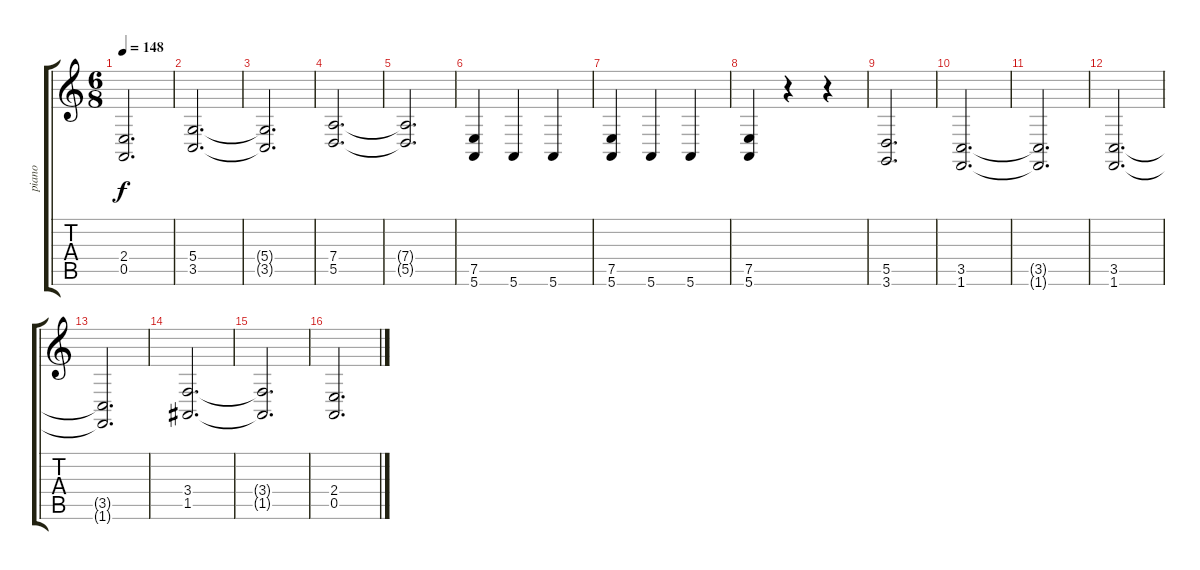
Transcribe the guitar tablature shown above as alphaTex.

\track ("piano" "piano") {instrument acousticgrandpiano}
\staff {score tabs}
\tuning (E4 B3 G3 D3 A2 E2) {hide}
\ts (6 8)
\tempo 148
\clef g2
\ks c
(2.4{t} 0.5{t}).2{d dy f} |
(5.4 3.5).2{d} |
(5.4{t} 3.5{t}).2{d} |
(7.4 5.5).2{d} |
(7.4{t} 5.5{t}).2{d} |
(7.5 5.6).4 5.6.4 5.6.4 |
(7.5 5.6).4 5.6.4 5.6.4 |
(7.5 5.6).4 r.4 r.4 |
(5.5 3.6).2{d} |
(3.5 1.6).2{d} |
(3.5{t} 1.6{t}).2{d} |
(3.5 1.6).2{d} |
(3.5{t} 1.6{t}).2{d} |
(3.4 1.5).2{d} |
(3.4{t} 1.5{t}).2{d} |
(2.4 0.5).2{d}
